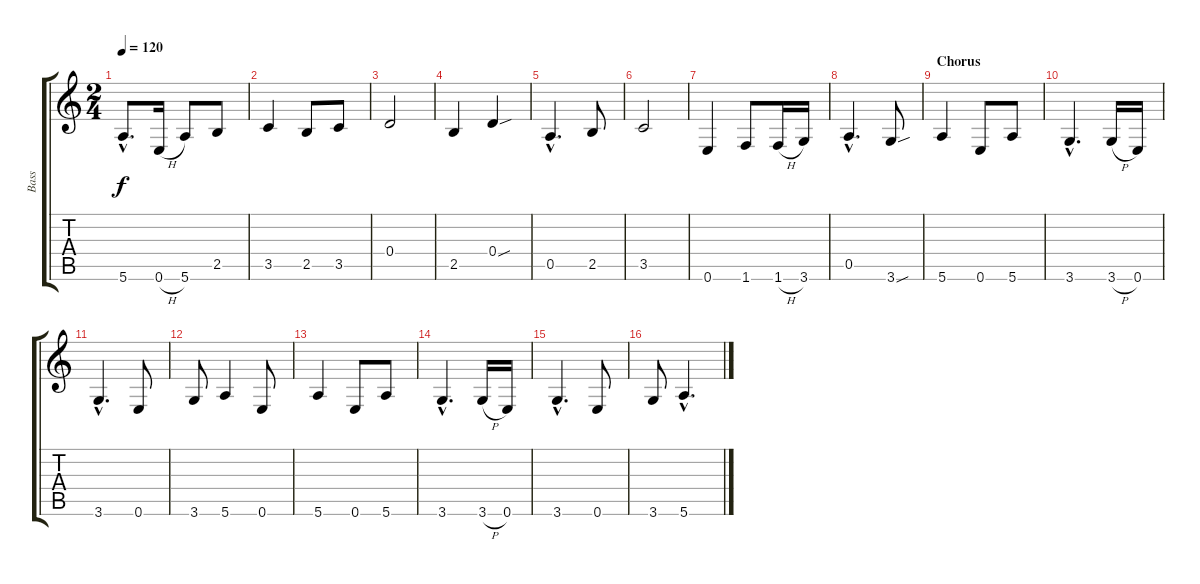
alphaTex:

\track ("Bass" "Bass") {instrument electricbassfinger}
\staff {score tabs}
\tuning (E4 B3 G3 D3 A2 E2) {hide}
\ts (2 4)
\tempo 120
\clef g2
\ks c
5.6{hac}.8{d dy f} 0.6{h}.16 5.6.8 2.5.8 |
3.5.4 2.5.8 3.5.8 |
0.4.2 |
2.5.4 0.4{sou}.4 |
0.5{hac}.4{d} 2.5.8 |
3.5.2 |
0.6.4 1.6.8 1.6{h}.16 3.6.16 |
0.5{hac}.4{d} 3.6{sou}.8 |
\section ("" "Chorus")
5.6.4 0.6.8 5.6.8 |
3.6{hac}.4{d} 3.6{h}.16 0.6.16 |
3.6{hac}.4{d} 0.6.8 |
3.6.8 5.6.4 0.6.8 |
5.6.4 0.6.8 5.6.8 |
3.6{hac}.4{d} 3.6{h}.16 0.6.16 |
3.6{hac}.4{d} 0.6.8 |
3.6.8 5.6{hac}.4{d}
